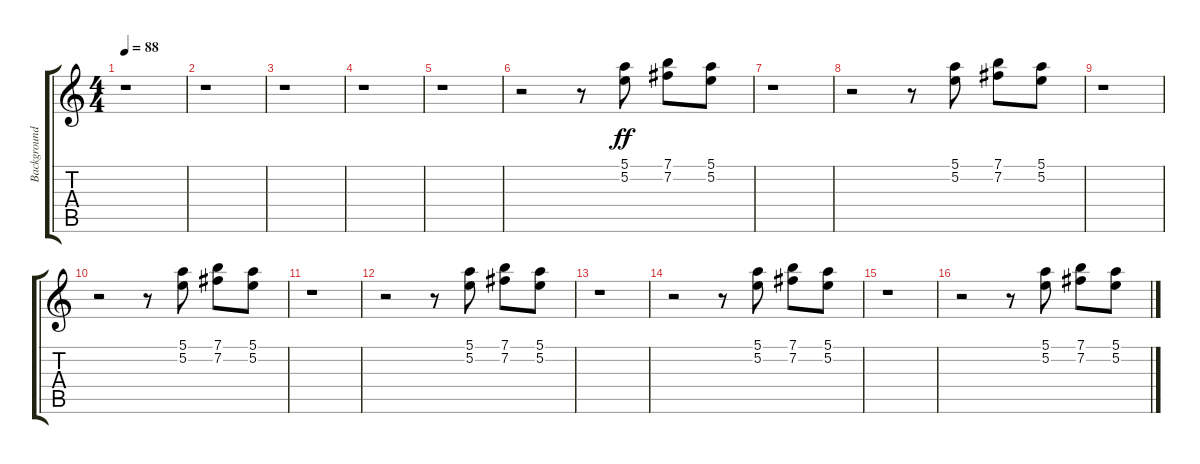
\track ("Background" "Background") {instrument electricguitarclean}
\staff {score tabs}
\tuning (E4 B3 G3 D3 A2 E2) {hide}
\ts (4 4)
\tempo 88
\clef g2
\ks c
r.1{dy ff} |
r.1 |
r.1 |
r.1 |
r.1 |
r.2 r.8 (5.1 5.2).8 (7.1 7.2).8 (5.1 5.2).8 |
r.1 |
r.2 r.8 (5.1 5.2).8 (7.1 7.2).8 (5.1 5.2).8 |
r.1 |
r.2 r.8 (5.1 5.2).8 (7.1 7.2).8 (5.1 5.2).8 |
r.1 |
r.2 r.8 (5.1 5.2).8 (7.1 7.2).8 (5.1 5.2).8 |
r.1 |
r.2 r.8 (5.1 5.2).8 (7.1 7.2).8 (5.1 5.2).8 |
r.1 |
r.2 r.8 (5.1 5.2).8 (7.1 7.2).8 (5.1 5.2).8
